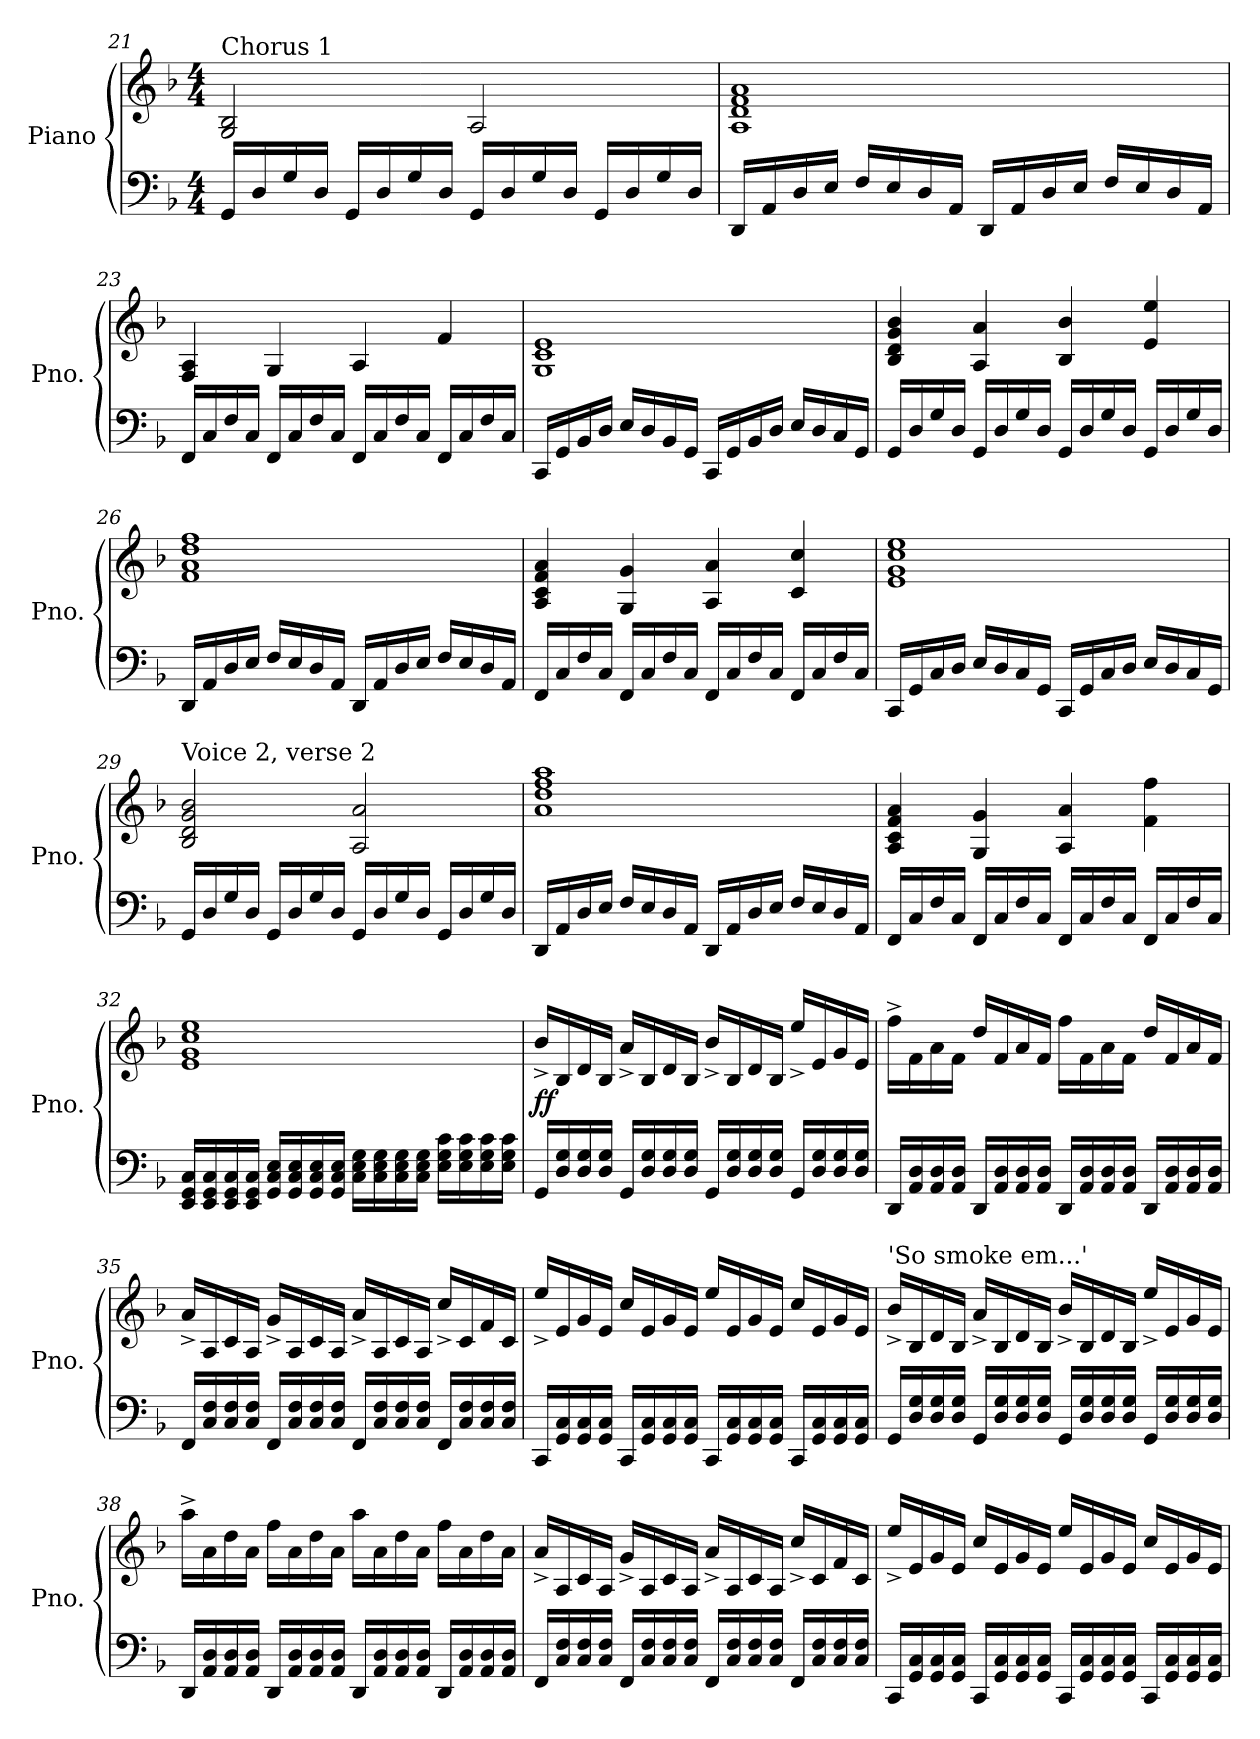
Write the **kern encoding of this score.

**kern	**kern	**dynam
*part1	*part1	*part1
*staff2	*staff1	*staff1/2
*I"Piano	*	*
*I'Pno.	*	*
*clefF4	*clefG2	*
*k[b-]	*k[b-]	*
*M4/4	*M4/4	*
=21	=21	=21
!	!LO:TX:a:t=Chorus 1	!
16GG/LL	2G/ 2B-/	.
16D/	.	.
16G/	.	.
16D/JJ	.	.
16GG/LL	.	.
16D/	.	.
16G/	.	.
16D/JJ	.	.
16GG/LL	2A/	.
16D/	.	.
16G/	.	.
16D/JJ	.	.
16GG/LL	.	.
16D/	.	.
16G/	.	.
16D/JJ	.	.
!!LO:PB:g=z
=22	=22	=22
16DD/LL	1A 1d 1f 1a	.
16AA/	.	.
16D/	.	.
16E/JJ	.	.
16F/LL	.	.
16E/	.	.
16D/	.	.
16AA/JJ	.	.
16DD/LL	.	.
16AA/	.	.
16D/	.	.
16E/JJ	.	.
16F/LL	.	.
16E/	.	.
16D/	.	.
16AA/JJ	.	.
=23	=23	=23
16FF/LL	4F/ 4A/	.
16C/	.	.
16F/	.	.
16C/JJ	.	.
16FF/LL	4G/	.
16C/	.	.
16F/	.	.
16C/JJ	.	.
16FF/LL	4A/	.
16C/	.	.
16F/	.	.
16C/JJ	.	.
16FF/LL	4f/	.
16C/	.	.
16F/	.	.
16C/JJ	.	.
!!LO:LB:g=z
=24	=24	=24
16CC/LL	1G 1c 1e	.
16GG/	.	.
16BB-/	.	.
16D/JJ	.	.
16E/LL	.	.
16D/	.	.
16BB-/	.	.
16GG/JJ	.	.
16CC/LL	.	.
16GG/	.	.
16BB-/	.	.
16D/JJ	.	.
16E/LL	.	.
16D/	.	.
16C/	.	.
16GG/JJ	.	.
=25	=25	=25
16GG/LL	4B-/ 4d/ 4g/ 4b-/	.
16D/	.	.
16G/	.	.
16D/JJ	.	.
16GG/LL	4A/ 4a/	.
16D/	.	.
16G/	.	.
16D/JJ	.	.
16GG/LL	4B-/ 4b-/	.
16D/	.	.
16G/	.	.
16D/JJ	.	.
16GG/LL	4e/ 4ee/	.
16D/	.	.
16G/	.	.
16D/JJ	.	.
!!LO:LB:g=z
=26	=26	=26
16DD/LL	1f 1a 1dd 1ff	.
16AA/	.	.
16D/	.	.
16E/JJ	.	.
16F/LL	.	.
16E/	.	.
16D/	.	.
16AA/JJ	.	.
16DD/LL	.	.
16AA/	.	.
16D/	.	.
16E/JJ	.	.
16F/LL	.	.
16E/	.	.
16D/	.	.
16AA/JJ	.	.
=27	=27	=27
16FF/LL	4A/ 4c/ 4f/ 4a/	.
16C/	.	.
16F/	.	.
16C/JJ	.	.
16FF/LL	4G/ 4g/	.
16C/	.	.
16F/	.	.
16C/JJ	.	.
16FF/LL	4A/ 4a/	.
16C/	.	.
16F/	.	.
16C/JJ	.	.
16FF/LL	4c/ 4cc/	.
16C/	.	.
16F/	.	.
16C/JJ	.	.
!!LO:LB:g=z
=28	=28	=28
16CC/LL	1e 1g 1cc 1ee	.
16GG/	.	.
16C/	.	.
16D/JJ	.	.
16E/LL	.	.
16D/	.	.
16C/	.	.
16GG/JJ	.	.
16CC/LL	.	.
16GG/	.	.
16C/	.	.
16D/JJ	.	.
16E/LL	.	.
16D/	.	.
16C/	.	.
16GG/JJ	.	.
=29	=29	=29
!	!LO:TX:a:t=Voice 2, verse 2	!
16GG/LL	2B-/ 2d/ 2g/ 2b-/	.
16D/	.	.
16G/	.	.
16D/JJ	.	.
16GG/LL	.	.
16D/	.	.
16G/	.	.
16D/JJ	.	.
16GG/LL	2A/ 2a/	.
16D/	.	.
16G/	.	.
16D/JJ	.	.
16GG/LL	.	.
16D/	.	.
16G/	.	.
16D/JJ	.	.
!!LO:LB:g=z
=30	=30	=30
16DD/LL	1a 1dd 1ff 1aa	.
16AA/	.	.
16D/	.	.
16E/JJ	.	.
16F/LL	.	.
16E/	.	.
16D/	.	.
16AA/JJ	.	.
16DD/LL	.	.
16AA/	.	.
16D/	.	.
16E/JJ	.	.
16F/LL	.	.
16E/	.	.
16D/	.	.
16AA/JJ	.	.
=31	=31	=31
16FF/LL	4A/ 4c/ 4f/ 4a/	.
16C/	.	.
16F/	.	.
16C/JJ	.	.
16FF/LL	4G/ 4g/	.
16C/	.	.
16F/	.	.
16C/JJ	.	.
16FF/LL	4A/ 4a/	.
16C/	.	.
16F/	.	.
16C/JJ	.	.
16FF/LL	4f\ 4ff\	.
16C/	.	.
16F/	.	.
16C/JJ	.	.
!!LO:LB:g=z
=32	=32	=32
16EE/ 16GG/ 16C/LL	1e 1g 1cc 1ee	.
16EE/ 16GG/ 16C/	.	.
16EE/ 16GG/ 16C/	.	.
16EE/ 16GG/ 16C/JJ	.	.
16GG/ 16C/ 16E/LL	.	.
16GG/ 16C/ 16E/	.	.
16GG/ 16C/ 16E/	.	.
16GG/ 16C/ 16E/JJ	.	.
16C\ 16E\ 16G\LL	.	.
16C\ 16E\ 16G\	.	.
16C\ 16E\ 16G\	.	.
16C\ 16E\ 16G\JJ	.	.
16E\ 16G\ 16c\LL	.	.
16E\ 16G\ 16c\	.	.
16E\ 16G\ 16c\	.	.
16E\ 16G\ 16c\JJ	.	.
=33	=33	=33
!	!	!LO:DY:b
16GG/LL	16b-^/LL	ff
16D/ 16G/	16B-/	.
16D/ 16G/	16d/	.
16D/ 16G/JJ	16B-/JJ	.
16GG/LL	16a^/LL	.
16D/ 16G/	16B-/	.
16D/ 16G/	16d/	.
16D/ 16G/JJ	16B-/JJ	.
16GG/LL	16b-^/LL	.
16D/ 16G/	16B-/	.
16D/ 16G/	16d/	.
16D/ 16G/JJ	16B-/JJ	.
16GG/LL	16ee^/LL	.
16D/ 16G/	16e/	.
16D/ 16G/	16g/	.
16D/ 16G/JJ	16e/JJ	.
!!LO:PB:g=z
=34	=34	=34
16DD/LL	16ff^\LL	.
16AA/ 16D/	16f\	.
16AA/ 16D/	16a\	.
16AA/ 16D/JJ	16f\JJ	.
16DD/LL	16dd/LL	.
16AA/ 16D/	16f/	.
16AA/ 16D/	16a/	.
16AA/ 16D/JJ	16f/JJ	.
16DD/LL	16ff\LL	.
16AA/ 16D/	16f\	.
16AA/ 16D/	16a\	.
16AA/ 16D/JJ	16f\JJ	.
16DD/LL	16dd/LL	.
16AA/ 16D/	16f/	.
16AA/ 16D/	16a/	.
16AA/ 16D/JJ	16f/JJ	.
=35	=35	=35
16FF/LL	16a^/LL	.
16C/ 16F/	16A/	.
16C/ 16F/	16c/	.
16C/ 16F/JJ	16A/JJ	.
16FF/LL	16g^/LL	.
16C/ 16F/	16A/	.
16C/ 16F/	16c/	.
16C/ 16F/JJ	16A/JJ	.
16FF/LL	16a^/LL	.
16C/ 16F/	16A/	.
16C/ 16F/	16c/	.
16C/ 16F/JJ	16A/JJ	.
16FF/LL	16cc^/LL	.
16C/ 16F/	16c/	.
16C/ 16F/	16f/	.
16C/ 16F/JJ	16c/JJ	.
!!LO:LB:g=z
=36	=36	=36
16CC/LL	16ee^/LL	.
16GG/ 16C/	16e/	.
16GG/ 16C/	16g/	.
16GG/ 16C/JJ	16e/JJ	.
16CC/LL	16cc/LL	.
16GG/ 16C/	16e/	.
16GG/ 16C/	16g/	.
16GG/ 16C/JJ	16e/JJ	.
16CC/LL	16ee/LL	.
16GG/ 16C/	16e/	.
16GG/ 16C/	16g/	.
16GG/ 16C/JJ	16e/JJ	.
16CC/LL	16cc/LL	.
16GG/ 16C/	16e/	.
16GG/ 16C/	16g/	.
16GG/ 16C/JJ	16e/JJ	.
=37	=37	=37
!	!LO:TX:a:t='So smoke em...'	!
16GG/LL	16b-^/LL	.
16D/ 16G/	16B-/	.
16D/ 16G/	16d/	.
16D/ 16G/JJ	16B-/JJ	.
16GG/LL	16a^/LL	.
16D/ 16G/	16B-/	.
16D/ 16G/	16d/	.
16D/ 16G/JJ	16B-/JJ	.
16GG/LL	16b-^/LL	.
16D/ 16G/	16B-/	.
16D/ 16G/	16d/	.
16D/ 16G/JJ	16B-/JJ	.
16GG/LL	16ee^/LL	.
16D/ 16G/	16e/	.
16D/ 16G/	16g/	.
16D/ 16G/JJ	16e/JJ	.
!!LO:LB:g=z
=38	=38	=38
16DD/LL	16aa^\LL	.
16AA/ 16D/	16a\	.
16AA/ 16D/	16dd\	.
16AA/ 16D/JJ	16a\JJ	.
16DD/LL	16ff\LL	.
16AA/ 16D/	16a\	.
16AA/ 16D/	16dd\	.
16AA/ 16D/JJ	16a\JJ	.
16DD/LL	16aa\LL	.
16AA/ 16D/	16a\	.
16AA/ 16D/	16dd\	.
16AA/ 16D/JJ	16a\JJ	.
16DD/LL	16ff\LL	.
16AA/ 16D/	16a\	.
16AA/ 16D/	16dd\	.
16AA/ 16D/JJ	16a\JJ	.
=39	=39	=39
16FF/LL	16a^/LL	.
16C/ 16F/	16A/	.
16C/ 16F/	16c/	.
16C/ 16F/JJ	16A/JJ	.
16FF/LL	16g^/LL	.
16C/ 16F/	16A/	.
16C/ 16F/	16c/	.
16C/ 16F/JJ	16A/JJ	.
16FF/LL	16a^/LL	.
16C/ 16F/	16A/	.
16C/ 16F/	16c/	.
16C/ 16F/JJ	16A/JJ	.
16FF/LL	16cc^/LL	.
16C/ 16F/	16c/	.
16C/ 16F/	16f/	.
16C/ 16F/JJ	16c/JJ	.
!!LO:LB:g=z
=40	=40	=40
16CC/LL	16ee^/LL	.
16GG/ 16C/	16e/	.
16GG/ 16C/	16g/	.
16GG/ 16C/JJ	16e/JJ	.
16CC/LL	16cc/LL	.
16GG/ 16C/	16e/	.
16GG/ 16C/	16g/	.
16GG/ 16C/JJ	16e/JJ	.
16CC/LL	16ee/LL	.
16GG/ 16C/	16e/	.
16GG/ 16C/	16g/	.
16GG/ 16C/JJ	16e/JJ	.
16CC/LL	16cc/LL	.
16GG/ 16C/	16e/	.
16GG/ 16C/	16g/	.
16GG/ 16C/JJ	16e/JJ	.
=	=	=
*-	*-	*-
